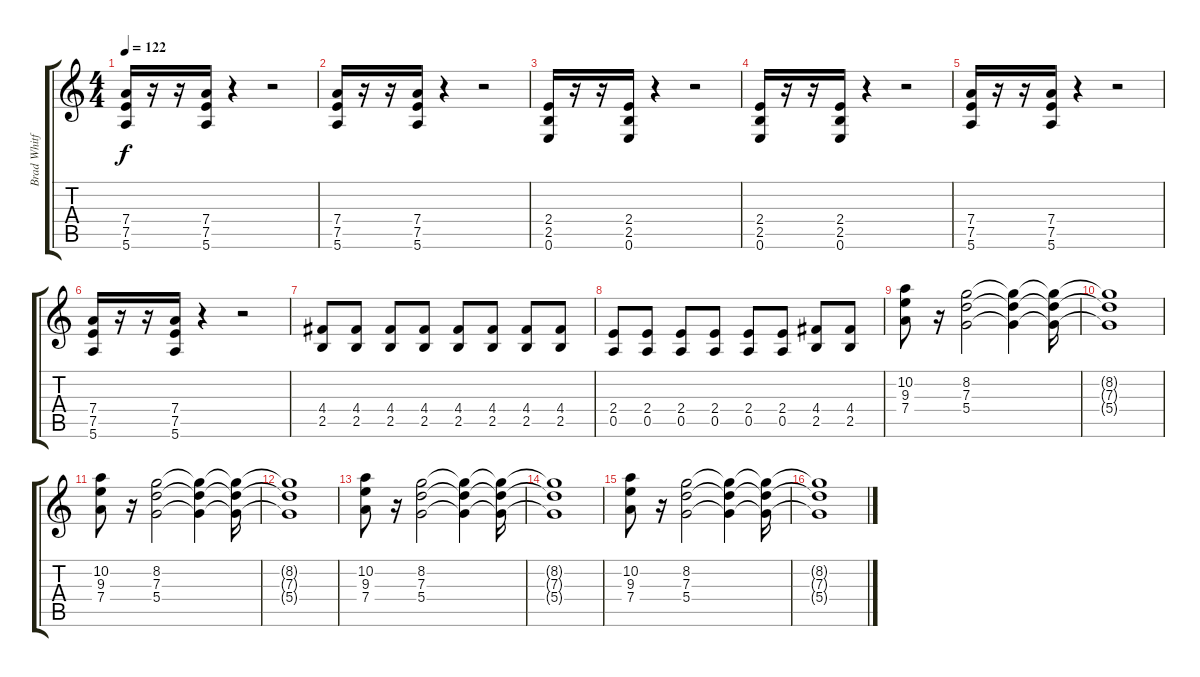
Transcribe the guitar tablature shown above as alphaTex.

\track ("Brad Whitford" "Brad Whitf") {instrument overdrivenguitar}
\staff {score tabs}
\tuning (E4 B3 G3 D3 A2 E2) {hide}
\ts (4 4)
\tempo 122
\clef g2
\ks c
(7.4 7.5 5.6).16{dy f} r.16 r.16 (7.4 7.5 5.6).16 r.4 r.2 |
(7.4 7.5 5.6).16 r.16 r.16 (7.4 7.5 5.6).16 r.4 r.2 |
(2.4 2.5 0.6).16 r.16 r.16 (2.4 2.5 0.6).16 r.4 r.2 |
(2.4 2.5 0.6).16 r.16 r.16 (2.4 2.5 0.6).16 r.4 r.2 |
(7.4 7.5 5.6).16 r.16 r.16 (7.4 7.5 5.6).16 r.4 r.2 |
(7.4 7.5 5.6).16 r.16 r.16 (7.4 7.5 5.6).16 r.4 r.2 |
(4.4 2.5).8 (4.4 2.5).8 (4.4 2.5).8 (4.4 2.5).8 (4.4 2.5).8 (4.4 2.5).8 (4.4 2.5).8 (4.4 2.5).8 |
(2.4 0.5).8 (2.4 0.5).8 (2.4 0.5).8 (2.4 0.5).8 (2.4 0.5).8 (2.4 0.5).8 (4.4 2.5).8 (4.4 2.5).8 |
(10.2 9.3 7.4).8 r.16 (8.2 7.3 5.4).2 (8.2{t} 7.3{t} 5.4{t}).4 (8.2{t} 7.3{t} 5.4{t}).16 |
(8.2{t} 7.3{t} 5.4{t}).1 |
(10.2 9.3 7.4).8 r.16 (8.2 7.3 5.4).2 (8.2{t} 7.3{t} 5.4{t}).4 (8.2{t} 7.3{t} 5.4{t}).16 |
(8.2{t} 7.3{t} 5.4{t}).1 |
(10.2 9.3 7.4).8 r.16 (8.2 7.3 5.4).2 (8.2{t} 7.3{t} 5.4{t}).4 (8.2{t} 7.3{t} 5.4{t}).16 |
(8.2{t} 7.3{t} 5.4{t}).1 |
(10.2 9.3 7.4).8 r.16 (8.2 7.3 5.4).2 (8.2{t} 7.3{t} 5.4{t}).4 (8.2{t} 7.3{t} 5.4{t}).16 |
(8.2{t} 7.3{t} 5.4{t}).1
